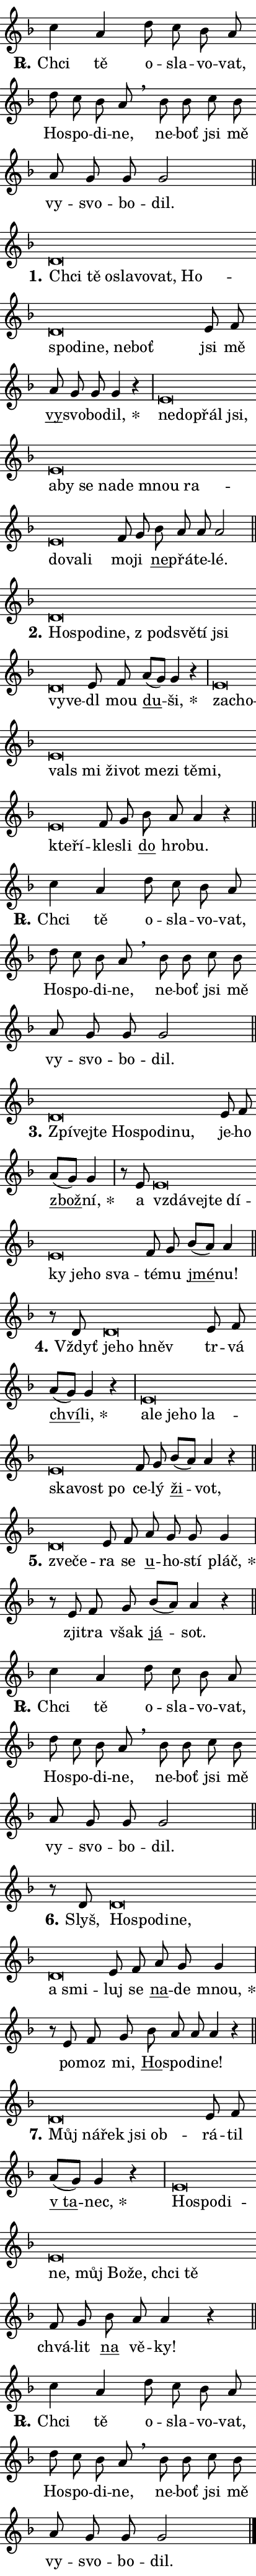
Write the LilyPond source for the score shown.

\version "2.22.1"
\header { tagline = "" }
\paper {
  indent = 0\cm
  top-margin = 0\cm
  right-margin = 0\cm
  bottom-margin = 0\cm
  left-margin = 0\cm
  paper-width = 7\cm
  page-breaking = #ly:one-page-breaking
  system-system-spacing.basic-distance = #11
  score-system-spacing.basic-distance = #11.3
  ragged-last = ##f
}


%% Author: Thomas Morley
%% https://lists.gnu.org/archive/html/lilypond-user/2020-05/msg00002.html
#(define (line-position grob)
"Returns position of @var[grob} in current system:
   @code{'start}, if at first time-step
   @code{'end}, if at last time-step
   @code{'middle} otherwise
"
  (let* ((col (ly:item-get-column grob))
         (ln (ly:grob-object col 'left-neighbor))
         (rn (ly:grob-object col 'right-neighbor))
         (col-to-check-left (if (ly:grob? ln) ln col))
         (col-to-check-right (if (ly:grob? rn) rn col))
         (break-dir-left
           (and
             (ly:grob-property col-to-check-left 'non-musical #f)
             (ly:item-break-dir col-to-check-left)))
         (break-dir-right
           (and
             (ly:grob-property col-to-check-right 'non-musical #f)
             (ly:item-break-dir col-to-check-right))))
        (cond ((eqv? 1 break-dir-left) 'start)
              ((eqv? -1 break-dir-right) 'end)
              (else 'middle))))

#(define (tranparent-at-line-position vctor)
  (lambda (grob)
  "Relying on @code{line-position} select the relevant enry from @var{vctor}.
Used to determine transparency,"
    (case (line-position grob)
      ((end) (not (vector-ref vctor 0)))
      ((middle) (not (vector-ref vctor 1)))
      ((start) (not (vector-ref vctor 2))))))

noteHeadBreakVisibility =
#(define-music-function (break-visibility)(vector?)
"Makes @code{NoteHead}s transparent relying on @var{break-visibility}"
#{
  \override NoteHead.transparent =
    #(tranparent-at-line-position break-visibility)
#})

#(define delete-ledgers-for-transparent-note-heads
  (lambda (grob)
    "Reads whether a @code{NoteHead} is transparent.
If so this @code{NoteHead} is removed from @code{'note-heads} from
@var{grob}, which is supposed to be @code{LedgerLineSpanner}.
As a result ledgers are not printed for this @code{NoteHead}"
    (let* ((nhds-array (ly:grob-object grob 'note-heads))
           (nhds-list
             (if (ly:grob-array? nhds-array)
                 (ly:grob-array->list nhds-array)
                 '()))
           ;; Relies on the transparent-property being done before
           ;; Staff.LedgerLineSpanner.after-line-breaking is executed.
           ;; This is fragile ...
           (to-keep
             (remove
               (lambda (nhd)
                 (ly:grob-property nhd 'transparent #f))
               nhds-list)))
      ;; TODO find a better method to iterate over grob-arrays, similiar
      ;; to filter/remove etc for lists
      ;; For now rebuilt from scratch
      (set! (ly:grob-object grob 'note-heads)  '())
      (for-each
        (lambda (nhd)
          (ly:pointer-group-interface::add-grob grob 'note-heads nhd))
        to-keep))))

hideNotes = {
  \noteHeadBreakVisibility #begin-of-line-visible
}
unHideNotes = {
  \noteHeadBreakVisibility #all-visible
}

% work-around for resetting accidentals
% https://lilypond.org/doc/v2.23/Documentation/notation/displaying-rhythms#unmetered-music
cadenzaMeasure = {
  \cadenzaOff
  \partial 1024 s1024
  \cadenzaOn
}

#(define-markup-command (accent layout props text) (markup?)
  "Underline accented syllable"
  (interpret-markup layout props
    #{\markup \override #'(offset . 4.3) \underline { #text }#}))

responsum = \markup \concat {
  "R" \hspace #-1.05 \path #0.1 #'((moveto 0 0.07) (lineto 0.9 0.8)) \hspace #0.05 "."
}

\layout {
    \context {
        \Staff
        \remove "Time_signature_engraver"
        \override LedgerLineSpanner.after-line-breaking = #delete-ledgers-for-transparent-note-heads
    }
    \context {
        \Voice {
            \override NoteHead.output-attributes = #'((class . "notehead"))
            \override Hairpin.height = #0.55
        }
    }
    \context {
        \Lyrics {
            \override StanzaNumber.output-attributes = #'((class . "stanzanumber"))
            \override LyricSpace.minimum-distance = #0.9
            \override LyricText.font-name = #"TeX Gyre Schola"
            \override LyricText.font-size = 1
            \override StanzaNumber.font-name = #"TeX Gyre Schola Bold"
            \override StanzaNumber.font-size = 1
        }
    }
}

% magnetic-lyrics.ily
%
%   written by
%     Jean Abou Samra <jean@abou-samra.fr>
%     Werner Lemberg <wl@gnu.org>
%
%   adapted by
%     Jiri Hon <jiri.hon@gmail.com>
%
% Version 2022-Apr-15

% https://www.mail-archive.com/lilypond-user@gnu.org/msg149350.html

#(define (Left_hyphen_pointer_engraver context)
   "Collect syllable-hyphen-syllable occurrences in lyrics and store
them in properties.  This engraver only looks to the left.  For
example, if the lyrics input is @code{foo -- bar}, it does the
following.

@itemize @bullet
@item
Set the @code{text} property of the @code{LyricHyphen} grob between
@q{foo} and @q{bar} to @code{foo}.

@item
Set the @code{left-hyphen} property of the @code{LyricText} grob with
text @q{foo} to the @code{LyricHyphen} grob between @q{foo} and
@q{bar}.
@end itemize

Use this auxiliary engraver in combination with the
@code{lyric-@/text::@/apply-@/magnetic-@/offset!} hook."
   (let ((hyphen #f)
         (text #f))
     (make-engraver
      (acknowledgers
       ((lyric-syllable-interface engraver grob source-engraver)
        (set! text grob)))
      (end-acknowledgers
       ((lyric-hyphen-interface engraver grob source-engraver)
        ;(when (not (grob::has-interface grob 'lyric-space-interface))
          (set! hyphen grob)));)
      ((stop-translation-timestep engraver)
       (when (and text hyphen)
         (ly:grob-set-object! text 'left-hyphen hyphen))
       (set! text #f)
       (set! hyphen #f)))))

#(define (lyric-text::apply-magnetic-offset! grob)
   "If the space between two syllables is less than the value in
property @code{LyricText@/.details@/.squash-threshold}, move the right
syllable to the left so that it gets concatenated with the left
syllable.

Use this function as a hook for
@code{LyricText@/.after-@/line-@/breaking} if the
@code{Left_@/hyphen_@/pointer_@/engraver} is active."
   (let ((hyphen (ly:grob-object grob 'left-hyphen #f)))
     (when hyphen
       (let ((left-text (ly:spanner-bound hyphen LEFT)))
         (when (grob::has-interface left-text 'lyric-syllable-interface)
           (let* ((common (ly:grob-common-refpoint grob left-text X))
                  (this-x-ext (ly:grob-extent grob common X))
                  (left-x-ext
                   (begin
                     ;; Trigger magnetism for left-text.
                     (ly:grob-property left-text 'after-line-breaking)
                     (ly:grob-extent left-text common X)))
                  ;; `delta` is the gap width between two syllables.
                  (delta (- (interval-start this-x-ext)
                            (interval-end left-x-ext)))
                  (details (ly:grob-property grob 'details))
                  (threshold (assoc-get 'squash-threshold details 0.2)))
             (when (< delta threshold)
               (let* (;; We have to manipulate the input text so that
                      ;; ligatures crossing syllable boundaries are not
                      ;; disabled.  For languages based on the Latin
                      ;; script this is essentially a beautification.
                      ;; However, for non-Western scripts it can be a
                      ;; necessity.
                      (lt (ly:grob-property left-text 'text))
                      (rt (ly:grob-property grob 'text))
                      (is-space (grob::has-interface hyphen 'lyric-space-interface))
                      (space (if is-space " " ""))
                      (space-markup (grob-interpret-markup grob " "))
                      (space-size (interval-length (ly:stencil-extent space-markup X)))
                      (extra-delta (if is-space space-size 0))
                      ;; Append new syllable.
                      (ltrt-space (if (and (string? lt) (string? rt))
                                (string-append lt space rt)
                                (make-concat-markup (list lt space rt))))
                      ;; Right-align `ltrt` to the right side.
                      (ltrt-space-markup (grob-interpret-markup
                               grob
                               (make-translate-markup
                                (cons (interval-length this-x-ext) 0)
                                (make-right-align-markup ltrt-space)))))
                 (begin
                   ;; Don't print `left-text`.
                   (ly:grob-set-property! left-text 'stencil #f)
                   ;; Set text and stencil (which holds all collected
                   ;; syllables so far) and shift it to the left.
                   (ly:grob-set-property! grob 'text ltrt-space)
                   (ly:grob-set-property! grob 'stencil ltrt-space-markup)
                   (ly:grob-translate-axis! grob (- (- delta extra-delta)) X))))))))))


#(define (lyric-hyphen::displace-bounds-first grob)
   ;; Make very sure this callback isn't triggered too early.
   (let ((left (ly:spanner-bound grob LEFT))
         (right (ly:spanner-bound grob RIGHT)))
     (ly:grob-property left 'after-line-breaking)
     (ly:grob-property right 'after-line-breaking)
     (ly:lyric-hyphen::print grob)))

squashThreshold = #0.4

\layout {
  \context {
    \Lyrics
    \consists #Left_hyphen_pointer_engraver
    \override LyricText.after-line-breaking =
      #lyric-text::apply-magnetic-offset!
    \override LyricHyphen.stencil = #lyric-hyphen::displace-bounds-first
    \override LyricText.details.squash-threshold = \squashThreshold
    \override LyricHyphen.minimum-distance = 0
    \override LyricHyphen.minimum-length = \squashThreshold
  }
}

squash = \override LyricText.details.squash-threshold = 9999
unSquash = \override LyricText.details.squash-threshold = \squashThreshold

left = \override LyricText.self-alignment-X = #LEFT
unLeft = \revert LyricText.self-alignment-X

starOffset = #(lambda (grob) 
                (let ((x_offset (ly:self-alignment-interface::aligned-on-x-parent grob)))
                  (if (= x_offset 0) 0 (+ x_offset 1.2))))

star = #(define-music-function (syllable)(string?)
"Append star separator at the end of a syllable"
#{
  \once \override LyricText.X-offset = #starOffset
  \lyricmode { \markup {
    #syllable
    \override #'((font-name . "TeX Gyre Schola Bold")) \hspace #0.2 \lower #0.65 \larger "*"
  } }
#})

starAccent = #(define-music-function (syllable)(string?)
"Append star separator at the end of a syllable and make accent"
#{
  \once \override LyricText.X-offset = #starOffset
  \lyricmode { \markup {
    \accent #syllable
    \override #'((font-name . "TeX Gyre Schola Bold")) \hspace #0.2 \lower #0.65 \larger "*"
  } }
#})

breath = #(define-music-function (syllable)(string?)
"Append breathing indicator at the end of a syllable"
#{
  \lyricmode { \markup { #syllable "+" } }
#})

optionalBreath = #(define-music-function (syllable)(string?)
"Append optional breathing indicator at the end of a syllable"
#{
  \lyricmode { \markup { #syllable "(+)" } }
#})


\score {
    <<
        \new Voice = "melody" { \cadenzaOn \key f \major \relative { c''4 a d8 c bes a \bar "" d c bes a \breathe \bar "" bes bes c bes \bar "" a g g g2 \cadenzaMeasure \bar "||" \break } }
        \new Lyrics \lyricsto "melody" { \lyricmode { \set stanza = \responsum
Chci tě o -- sla -- vo -- vat, Ho -- spo -- di -- ne, ne -- boť jsi mě vy -- svo -- bo -- dil. } }
    >>
    \layout {}
}

\score {
    <<
        \new Voice = "melody" { \cadenzaOn \key f \major \relative { d'\breve*1/16 \hideNotes \breve*1/16 \bar "" \breve*1/16 \bar "" \breve*1/16 \bar "" \breve*1/16 \bar "" \breve*1/16 \bar "" \breve*1/16 \bar "" \breve*1/16 \bar "" \breve*1/16 \bar "" \breve*1/16 \bar "" \breve*1/16 \breve*1/16 \bar "" \unHideNotes e8 f \bar "" a g g g4 r \cadenzaMeasure \bar "|" e\breve*1/16 \hideNotes \breve*1/16 \bar "" \breve*1/16 \bar "" \breve*1/16 \bar "" \breve*1/16 \bar "" \breve*1/16 \bar "" \breve*1/16 \bar "" \breve*1/16 \bar "" \breve*1/16 \bar "" \breve*1/16 \bar "" \breve*1/16 \bar "" \breve*1/16 \bar "" \breve*1/16 \breve*1/16 \bar "" \unHideNotes f8 g \bar "" bes a a a2 \cadenzaMeasure \bar "||" \break } }
        \new Lyrics \lyricsto "melody" { \lyricmode { \set stanza = "1."
\left Chci \squash tě o -- sla -- vo -- vat, Ho -- spo -- di -- ne, ne -- boť \unLeft \unSquash jsi mě \markup \accent vy -- svo -- bo -- \star dil, \left ne -- \squash do -- přál jsi, a -- by se na -- de mnou ra -- do -- va -- li \unLeft \unSquash mo -- ji \markup \accent ne -- přá -- te -- lé. } }
    >>
    \layout {}
}

\score {
    <<
        \new Voice = "melody" { \cadenzaOn \key f \major \relative { d'\breve*1/16 \hideNotes \breve*1/16 \bar "" \breve*1/16 \bar "" \breve*1/16 \bar "" \breve*1/16 \bar "" \breve*1/16 \bar "" \breve*1/16 \bar "" \breve*1/16 \bar "" \breve*1/16 \breve*1/16 \bar "" \unHideNotes e8 f \bar "" a[( g)] g4 r \cadenzaMeasure \bar "|" e\breve*1/16 \hideNotes \breve*1/16 \bar "" \breve*1/16 \bar "" \breve*1/16 \bar "" \breve*1/16 \bar "" \breve*1/16 \bar "" \breve*1/16 \bar "" \breve*1/16 \bar "" \breve*1/16 \bar "" \breve*1/16 \bar "" \breve*1/16 \breve*1/16 \bar "" \unHideNotes f8 g \bar "" bes a a4 r \cadenzaMeasure \bar "||" \break } }
        \new Lyrics \lyricsto "melody" { \lyricmode { \set stanza = "2."
\left Ho -- \squash spo -- di -- ne, "z pod" -- svě -- tí jsi vy -- ve -- \unLeft \unSquash dl mou \markup \accent du -- \star ši, \left za -- \squash cho -- vals mi ži -- vot me -- zi tě -- mi, kte -- ří -- \unLeft \unSquash kle -- sli \markup \accent do hro -- bu. } }
    >>
    \layout {}
}

\score {
    <<
        \new Voice = "melody" { \cadenzaOn \key f \major \relative { c''4 a d8 c bes a \bar "" d c bes a \breathe \bar "" bes bes c bes \bar "" a g g g2 \cadenzaMeasure \bar "||" \break } }
        \new Lyrics \lyricsto "melody" { \lyricmode { \set stanza = \responsum
Chci tě o -- sla -- vo -- vat, Ho -- spo -- di -- ne, ne -- boť jsi mě vy -- svo -- bo -- dil. } }
    >>
    \layout {}
}

\score {
    <<
        \new Voice = "melody" { \cadenzaOn \key f \major \relative { d'\breve*1/16 \hideNotes \breve*1/16 \bar "" \breve*1/16 \bar "" \breve*1/16 \bar "" \breve*1/16 \bar "" \breve*1/16 \breve*1/16 \bar "" \unHideNotes e8 f \bar "" a[( g)] g4 \cadenzaMeasure \bar "|" r8 e e\breve*1/16 \hideNotes \breve*1/16 \bar "" \breve*1/16 \bar "" \breve*1/16 \bar "" \breve*1/16 \bar "" \breve*1/16 \bar "" \breve*1/16 \breve*1/16 \bar "" \unHideNotes f8 g \bar "" bes[( a)] a4 \cadenzaMeasure \bar "||" \break } }
        \new Lyrics \lyricsto "melody" { \lyricmode { \set stanza = "3."
\left Zpí -- \squash vej -- te Ho -- spo -- di -- nu, \unLeft \unSquash je -- ho \markup \accent zbož -- \star ní, a \left vzdá -- \squash vej -- te dí -- ky je -- ho sva -- \unLeft \unSquash té -- mu \markup \accent jmé -- nu! } }
    >>
    \layout {}
}

\score {
    <<
        \new Voice = "melody" { \cadenzaOn \key f \major \relative { r8 d' d\breve*1/16 \hideNotes \breve*1/16 \breve*1/16 \bar "" \unHideNotes e8 f \bar "" a[( g)] g4 r \cadenzaMeasure \bar "|" e\breve*1/16 \hideNotes \breve*1/16 \bar "" \breve*1/16 \bar "" \breve*1/16 \bar "" \breve*1/16 \bar "" \breve*1/16 \bar "" \breve*1/16 \breve*1/16 \bar "" \unHideNotes f8 g \bar "" bes[( a)] a4 r \cadenzaMeasure \bar "||" \break } }
        \new Lyrics \lyricsto "melody" { \lyricmode { \set stanza = "4."
Vždyť \left je -- \squash ho hněv \unLeft \unSquash tr -- vá \markup \accent chví -- \star li, \left a -- \squash le je -- ho la -- ska -- vost po \unLeft \unSquash ce -- lý \markup \accent ži -- vot, } }
    >>
    \layout {}
}

\score {
    <<
        \new Voice = "melody" { \cadenzaOn \key f \major \relative { d'\breve*1/16 \hideNotes \breve*1/16 \bar "" \unHideNotes e8 f \bar "" a g g g4 \cadenzaMeasure \bar "|" r8 e f g \bar "" bes[( a)] a4 r \cadenzaMeasure \bar "||" \break } }
        \new Lyrics \lyricsto "melody" { \lyricmode { \set stanza = "5."
\left zve -- \squash če -- \unLeft \unSquash ra se \markup \accent u -- ho -- stí \star pláč, zji -- tra však \markup \accent já -- sot. } }
    >>
    \layout {}
}

\score {
    <<
        \new Voice = "melody" { \cadenzaOn \key f \major \relative { c''4 a d8 c bes a \bar "" d c bes a \breathe \bar "" bes bes c bes \bar "" a g g g2 \cadenzaMeasure \bar "||" \break } }
        \new Lyrics \lyricsto "melody" { \lyricmode { \set stanza = \responsum
Chci tě o -- sla -- vo -- vat, Ho -- spo -- di -- ne, ne -- boť jsi mě vy -- svo -- bo -- dil. } }
    >>
    \layout {}
}

\score {
    <<
        \new Voice = "melody" { \cadenzaOn \key f \major \relative { r8 d' d\breve*1/16 \hideNotes \breve*1/16 \bar "" \breve*1/16 \bar "" \breve*1/16 \bar "" \breve*1/16 \breve*1/16 \bar "" \unHideNotes e8 f \bar "" a g g4 \cadenzaMeasure \bar "|" r8 e8 f8 g \bar "" bes a a a4 r \cadenzaMeasure \bar "||" \break } }
        \new Lyrics \lyricsto "melody" { \lyricmode { \set stanza = "6."
Slyš, \left Ho -- \squash spo -- di -- ne, a smi -- \unLeft \unSquash luj se \markup \accent na -- de \star mnou, po -- moz mi, \markup \accent Ho -- spo -- di -- ne! } }
    >>
    \layout {}
}

\score {
    <<
        \new Voice = "melody" { \cadenzaOn \key f \major \relative { d'\breve*1/16 \hideNotes \breve*1/16 \bar "" \breve*1/16 \bar "" \breve*1/16 \breve*1/16 \bar "" \unHideNotes e8 f \bar "" a[( g)] g4 r \cadenzaMeasure \bar "|" e\breve*1/16 \hideNotes \breve*1/16 \bar "" \breve*1/16 \bar "" \breve*1/16 \bar "" \breve*1/16 \bar "" \breve*1/16 \bar "" \breve*1/16 \bar "" \breve*1/16 \breve*1/16 \bar "" \unHideNotes f8 g \bar "" bes a a4 r \cadenzaMeasure \bar "||" \break } }
        \new Lyrics \lyricsto "melody" { \lyricmode { \set stanza = "7."
\left Můj \squash ná -- řek jsi ob -- \unLeft \unSquash rá -- til \markup \accent "v ta" -- \star nec, \left Ho -- \squash spo -- di -- ne, můj Bo -- že, chci tě \unLeft \unSquash chvá -- lit \markup \accent na vě -- ky! } }
    >>
    \layout {}
}

\score {
    <<
        \new Voice = "melody" { \cadenzaOn \key f \major \relative { c''4 a d8 c bes a \bar "" d c bes a \breathe \bar "" bes bes c bes \bar "" a g g g2 \cadenzaMeasure \bar "||" \break } \bar "|." }
        \new Lyrics \lyricsto "melody" { \lyricmode { \set stanza = \responsum
Chci tě o -- sla -- vo -- vat, Ho -- spo -- di -- ne, ne -- boť jsi mě vy -- svo -- bo -- dil. } }
    >>
    \layout {}
}
